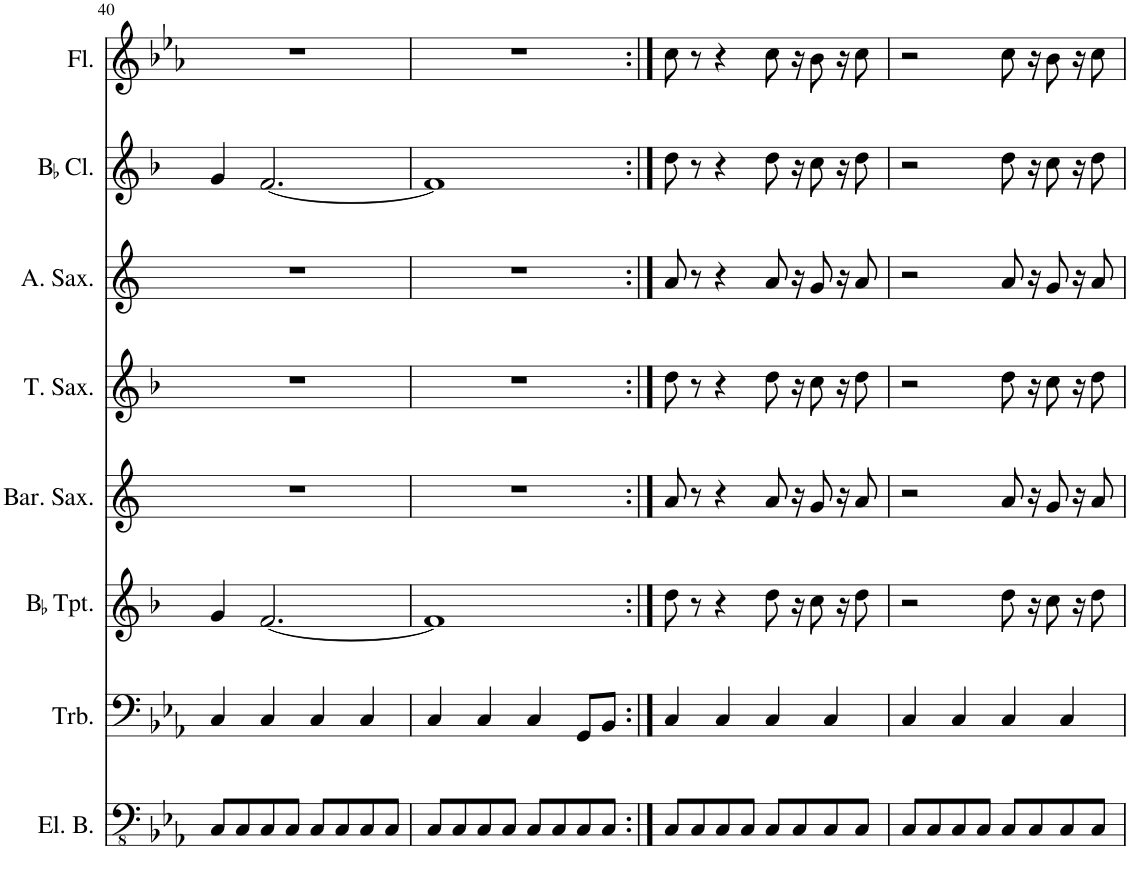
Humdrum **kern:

**kern	**kern	**kern	**kern	**kern	**kern	**kern	**kern
*part8	*part7	*part6	*part5	*part4	*part3	*part2	*part1
*staff8	*staff7	*staff6	*staff5	*staff4	*staff3	*staff2	*staff1
*I"Electric Bass	*I"Trombone	*I"BaccidentalFlat Trumpet	*I"Baritone Saxophone	*I"Tenor Saxophone	*I"Alto Saxophone	*I"BaccidentalFlat Clarinet	*I"Flute
*I'El. B.	*I'Trb.	*I'BaccidentalFlat Tpt.	*I'Bar. Sax.	*I'T. Sax.	*I'A. Sax.	*I'BaccidentalFlat Cl.	*I'Fl.
!!LO:PB:g=z
*clefFv4	*clefF4	*clefG2	*clefG2	*clefG2	*clefG2	*clefG2	*clefG2
*	*	*Trd1c2	*Trd12c21	*Trd8c14	*Trd5c9	*Trd1c2	*
*k[b-e-a-]	*k[b-e-a-]	*k[b-]	*k[]	*k[b-]	*k[]	*k[b-]	*k[b-e-a-]
*M4/4	*M4/4	*M4/4	*M4/4	*M4/4	*M4/4	*M4/4	*M4/4
=40	=40	=40	=40	=40	=40	=40	=40
8CC/L	4C/	4g/	1r	1r	1r	4g/	1r
8CC/	.	.	.	.	.	.	.
8CC/	4C/	[2.f/	.	.	.	[2.f/	.
8CC/J	.	.	.	.	.	.	.
8CC/L	4C/	.	.	.	.	.	.
8CC/	.	.	.	.	.	.	.
8CC/	4C/	.	.	.	.	.	.
8CC/J	.	.	.	.	.	.	.
=41	=41	=41	=41	=41	=41	=41	=41
8CC/L	4C/	1f]	1r	1r	1r	1f]	1r
8CC/	.	.	.	.	.	.	.
8CC/	4C/	.	.	.	.	.	.
8CC/J	.	.	.	.	.	.	.
8CC/L	4C/	.	.	.	.	.	.
8CC/	.	.	.	.	.	.	.
8CC/	8GG/L	.	.	.	.	.	.
8CC/J	8BB-/J	.	.	.	.	.	.
=42:|!	=42:|!	=42:|!	=42:|!	=42:|!	=42:|!	=42:|!	=42:|!
8CC/L	4C/	8dd\	8a/	8dd\	8a/	8dd\	8cc\
8CC/	.	8r	8r	8r	8r	8r	8r
8CC/	4C/	4r	4r	4r	4r	4r	4r
8CC/J	.	.	.	.	.	.	.
8CC/L	4C/	8dd\	8a/	8dd\	8a/	8dd\	8cc\
8CC/	.	16r	16r	16r	16r	16r	16r
.	.	8cc\	8g/	8cc\	8g/	8cc\	8b-\
8CC/	4C/	.	.	.	.	.	.
.	.	16r	16r	16r	16r	16r	16r
8CC/J	.	8dd\	8a/	8dd\	8a/	8dd\	8cc\
=43	=43	=43	=43	=43	=43	=43	=43
8CC/L	4C/	2r	2r	2r	2r	2r	2r
8CC/	.	.	.	.	.	.	.
8CC/	4C/	.	.	.	.	.	.
8CC/J	.	.	.	.	.	.	.
8CC/L	4C/	8dd\	8a/	8dd\	8a/	8dd\	8cc\
8CC/	.	16r	16r	16r	16r	16r	16r
.	.	8cc\	8g/	8cc\	8g/	8cc\	8b-\
8CC/	4C/	.	.	.	.	.	.
.	.	16r	16r	16r	16r	16r	16r
8CC/J	.	8dd\	8a/	8dd\	8a/	8dd\	8cc\
=	=	=	=	=	=	=	=
*-	*-	*-	*-	*-	*-	*-	*-
